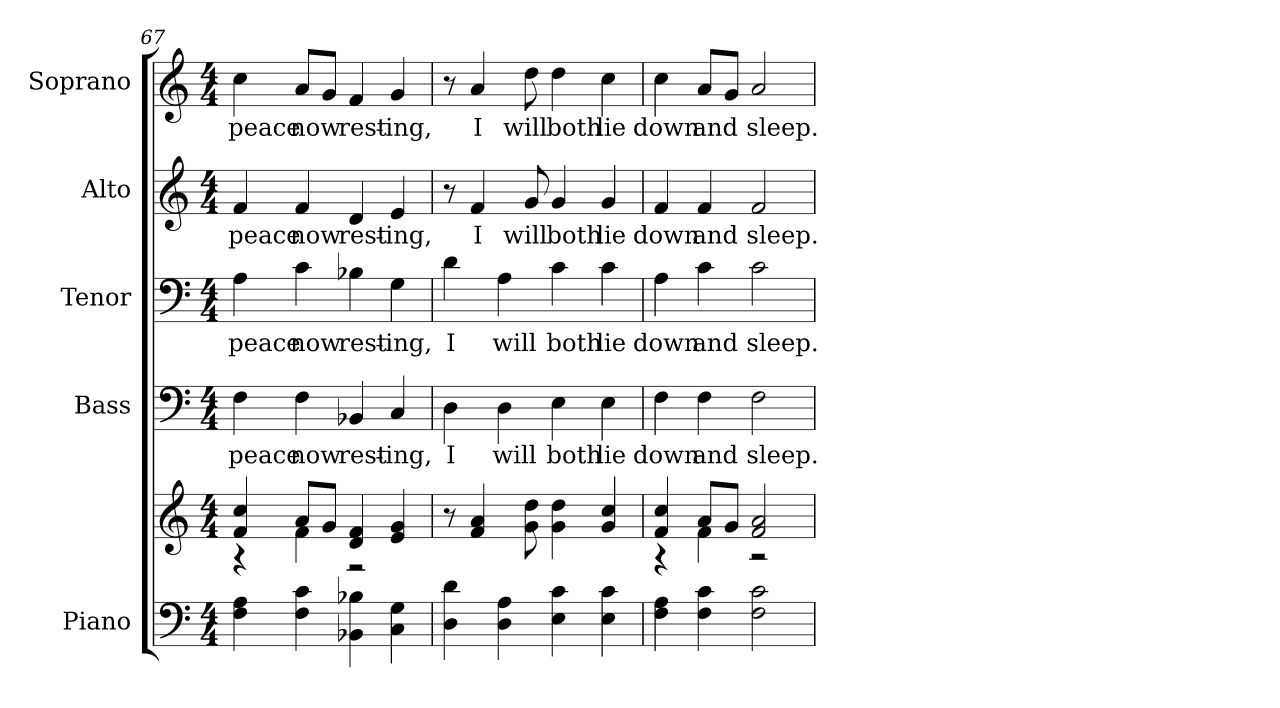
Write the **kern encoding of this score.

**kern	**kern	**kern	**text	**kern	**text	**kern	**text	**kern	**text
*part5	*part5	*part4	*part4	*part3	*part3	*part2	*part2	*part1	*part1
*staff6	*staff5	*staff4	*staff4	*staff3	*staff3	*staff2	*staff2	*staff1	*staff1
*I"Piano	*	*I"Bass	*	*I"Tenor	*	*I"Alto	*	*I"Soprano	*
*I'Pno.	*	*I'B.	*	*	*	*I'A.	*	*I'S.	*
*clefF4	*clefG2	*clefF4	*	*clefF4	*	*clefG2	*	*clefG2	*
*k[]	*k[]	*k[]	*	*k[]	*	*k[]	*	*k[]	*
*C:	*C:	*C:	*	*C:	*	*C:	*	*C:	*
*M4/4	*M4/4	*M4/4	*	*M4/4	*	*M4/4	*	*M4/4	*
=67	=67	=67	=67	=67	=67	=67	=67	=67	=67
*	*^	*	*	*	*	*	*	*	*
!	!	!	!	!LO:LY:b:color=#000000	!	!	!	!	!	!
!	!	!	!	!	!	!LO:LY:b:color=#000000	!	!	!	!
!	!	!	!	!	!	!	!	!LO:LY:b:color=#000000	!	!
!	!	!	!	!	!	!	!	!	!	!LO:LY:b:color=#000000
4Fi\ 4Ai	4fi/ 4cci	4r	4Fi\	peace	4Ai\	peace	4fi/	peace	4cci\	peace
!	!	!	!	!LO:LY:b:color=#000000	!	!	!	!	!	!
!	!	!	!	!	!	!LO:LY:b:color=#000000	!	!	!	!
!	!	!	!	!	!	!	!	!LO:LY:b:color=#000000	!	!
!	!	!	!	!	!	!	!	!	!	!LO:LY:b:color=#000000
4Fi\ 4ci	8ai/L	4fi\	4Fi\	now	4ci\	now	4fi/	now	8ai/L	now
.	8gi/J	.	.	.	.	.	.	.	8gi/J	.
!	!	!	!	!LO:LY:b:color=#000000	!	!	!	!	!	!
!	!	!	!	!	!	!LO:LY:b:color=#000000	!	!	!	!
!	!	!	!	!	!	!	!	!LO:LY:b:color=#000000	!	!
!	!	!	!	!	!	!	!	!	!	!LO:LY:b:color=#000000
4BB-Xi\ 4B-Xi	4di/ 4fi	2r	4BB-Xi/	rest-	4B-Xi\	rest-	4di/	rest-	4fi/	rest-
!	!	!	!	!LO:LY:b:color=#000000	!	!	!	!	!	!
!	!	!	!	!	!	!LO:LY:b:color=#000000	!	!	!	!
!	!	!	!	!	!	!	!	!LO:LY:b:color=#000000	!	!
!	!	!	!	!	!	!	!	!	!	!LO:LY:b:color=#000000
4Ci\ 4Gi	4ei/ 4gi	.	4Ci/	-ing,	4Gi\	-ing,	4ei/	-ing,	4gi/	-ing,
*	*v	*v	*	*	*	*	*	*	*	*
=68	=68	=68	=68	=68	=68	=68	=68	=68	=68
!	!	!	!LO:LY:b:color=#000000	!	!	!	!	!	!
!	!	!	!	!	!LO:LY:b:color=#000000	!	!	!	!
4Di\ 4di	8r	4Di\	I	4di\	I	8r	.	8r	.
!	!	!	!	!	!	!	!LO:LY:b:color=#000000	!	!
!	!	!	!	!	!	!	!	!	!LO:LY:b:color=#000000
.	4fi/ 4ai	.	.	.	.	4fi/	I	4ai/	I
!	!	!	!LO:LY:b:color=#000000	!	!	!	!	!	!
!	!	!	!	!	!LO:LY:b:color=#000000	!	!	!	!
4Di\ 4Ai	.	4Di\	will	4Ai\	will	.	.	.	.
!	!	!	!	!	!	!	!LO:LY:b:color=#000000	!	!
!	!	!	!	!	!	!	!	!	!LO:LY:b:color=#000000
.	8gi\ 8ddi	.	.	.	.	8gi/	will	8ddi\	will
!	!	!	!LO:LY:b:color=#000000	!	!	!	!	!	!
!	!	!	!	!	!LO:LY:b:color=#000000	!	!	!	!
!	!	!	!	!	!	!	!LO:LY:b:color=#000000	!	!
!	!	!	!	!	!	!	!	!	!LO:LY:b:color=#000000
4Ei\ 4ci	4gi\ 4ddi	4Ei\	both	4ci\	both	4gi/	both	4ddi\	both
!	!	!	!LO:LY:b:color=#000000	!	!	!	!	!	!
!	!	!	!	!	!LO:LY:b:color=#000000	!	!	!	!
!	!	!	!	!	!	!	!LO:LY:b:color=#000000	!	!
!	!	!	!	!	!	!	!	!	!LO:LY:b:color=#000000
4Ei\ 4ci	4gi/ 4cci	4Ei\	lie	4ci\	lie	4gi/	lie	4cci\	lie
!!LO:PB:g=z
=69	=69	=69	=69	=69	=69	=69	=69	=69	=69
*	*^	*	*	*	*	*	*	*	*
!	!	!	!	!LO:LY:b:color=#000000	!	!	!	!	!	!
!	!	!	!	!	!	!LO:LY:b:color=#000000	!	!	!	!
!	!	!	!	!	!	!	!	!LO:LY:b:color=#000000	!	!
!	!	!	!	!	!	!	!	!	!	!LO:LY:b:color=#000000
4Fi\ 4Ai	4fi/ 4cci	4r	4Fi\	down	4Ai\	down	4fi/	down	4cci\	down
!	!	!	!	!LO:LY:b:color=#000000	!	!	!	!	!	!
!	!	!	!	!	!	!LO:LY:b:color=#000000	!	!	!	!
!	!	!	!	!	!	!	!	!LO:LY:b:color=#000000	!	!
!	!	!	!	!	!	!	!	!	!	!LO:LY:b:color=#000000
4Fi\ 4ci	8ai/L	4fi\	4Fi\	and	4ci\	and	4fi/	and	8ai/L	and
.	8gi/J	.	.	.	.	.	.	.	8gi/J	.
!	!	!	!	!LO:LY:b:color=#000000	!	!	!	!	!	!
!	!	!	!	!	!	!LO:LY:b:color=#000000	!	!	!	!
!	!	!	!	!	!	!	!	!LO:LY:b:color=#000000	!	!
!	!	!	!	!	!	!	!	!	!	!LO:LY:b:color=#000000
2Fi\ 2ci	2fi/ 2ai	2r	2Fi\	sleep.	2ci\	sleep.	2fi/	sleep.	2ai/	sleep.
*	*v	*v	*	*	*	*	*	*	*	*
=	=	=	=	=	=	=	=	=	=
*-	*-	*-	*-	*-	*-	*-	*-	*-	*-
